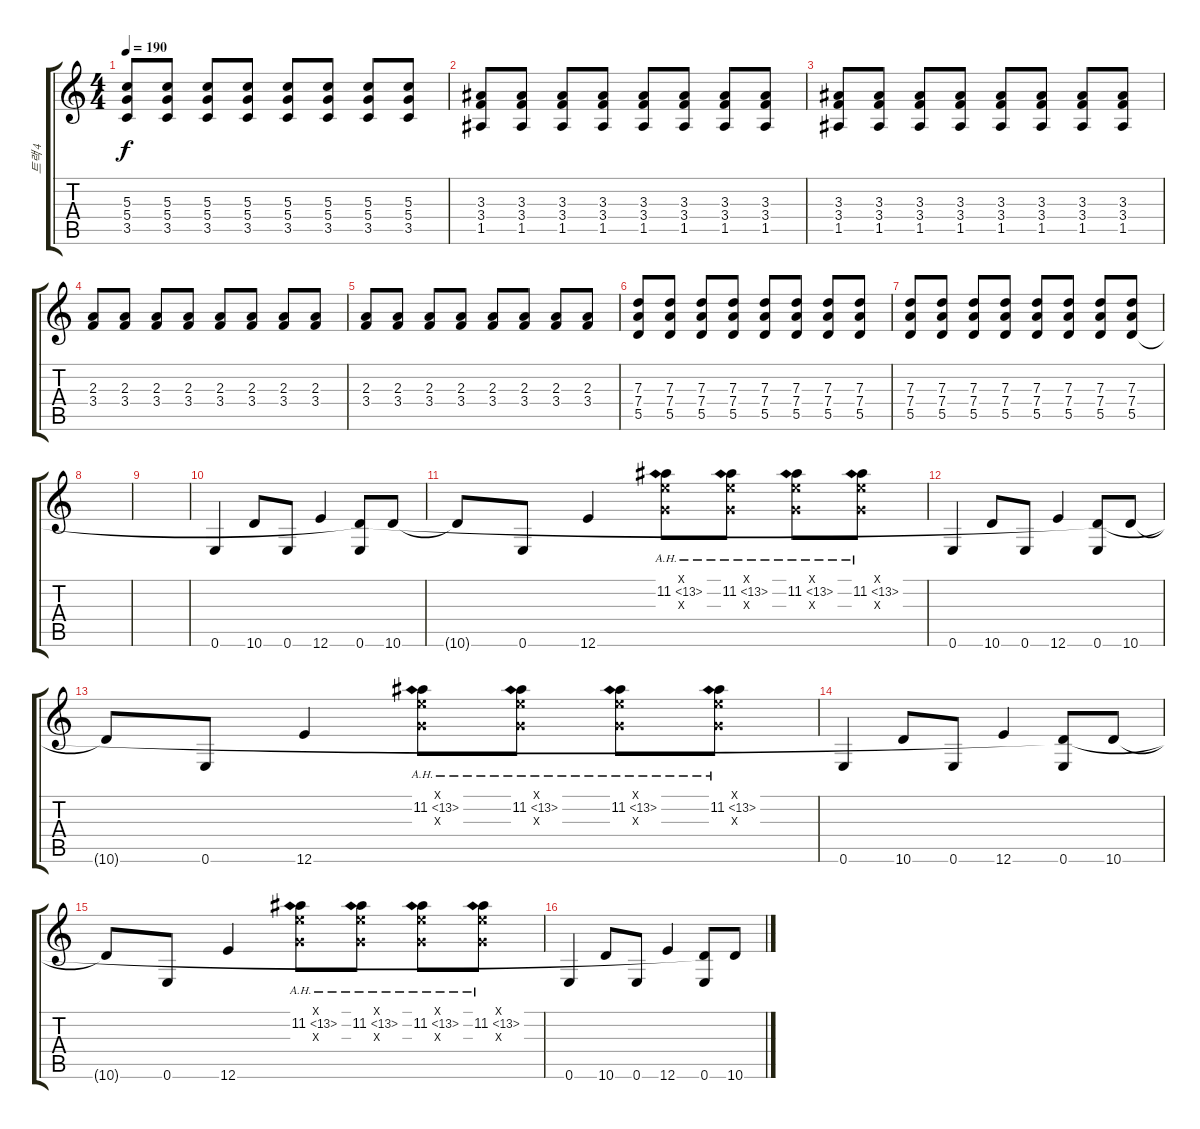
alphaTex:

\track ("트랙 4" "트랙 4") {instrument overdrivenguitar}
\staff {score tabs}
\tuning (E4 B3 G3 D3 A2 E2) {hide}
\ts (4 4)
\tempo 190
\clef g2
\ks c
(5.3 5.4 3.5).8{dy f} (5.3 5.4 3.5).8 (5.3 5.4 3.5).8 (5.3 5.4 3.5).8 (5.3 5.4 3.5).8 (5.3 5.4 3.5).8 (5.3 5.4 3.5).8 (5.3 5.4 3.5).8 |
(3.3 3.4 1.5).8{volume 11} (3.3 3.4 1.5).8 (3.3 3.4 1.5).8 (3.3 3.4 1.5).8 (3.3 3.4 1.5).8 (3.3 3.4 1.5).8 (3.3 3.4 1.5).8 (3.3 3.4 1.5).8 |
(3.3 3.4 1.5).8 (3.3 3.4 1.5).8 (3.3 3.4 1.5).8 (3.3 3.4 1.5).8 (3.3 3.4 1.5).8 (3.3 3.4 1.5).8 (3.3 3.4 1.5).8 (3.3 3.4 1.5).8 |
(2.3 3.4).8 (2.3 3.4).8 (2.3 3.4).8 (2.3 3.4).8 (2.3 3.4).8 (2.3 3.4).8 (2.3 3.4).8 (2.3 3.4).8 |
(2.3 3.4).8 (2.3 3.4).8 (2.3 3.4).8 (2.3 3.4).8 (2.3 3.4).8 (2.3 3.4).8 (2.3 3.4).8 (2.3 3.4).8 |
(7.3 7.4 5.5).8 (7.3 7.4 5.5).8 (7.3 7.4 5.5).8 (7.3 7.4 5.5).8 (7.3 7.4 5.5).8 (7.3 7.4 5.5).8 (7.3 7.4 5.5).8 (7.3 7.4 5.5).8 |
(7.3 7.4 5.5).8 (7.3 7.4 5.5).8 (7.3 7.4 5.5).8 (7.3 7.4 5.5).8 (7.3 7.4 5.5).8 (7.3 7.4 5.5).8 (7.3 7.4 5.5).8 (7.3 7.4 5.5).8 |
|
|
0.6.4 10.6.8 0.6.8 12.6.4 (5.5{t} 0.6).8 10.6.8 |
10.6{t}.8 0.6.8 12.6.4 (0.1{x} 11.2{ah 2} 0.3{x}).8 (0.1{x} 11.2{ah 2} 0.3{x}).8 (0.1{x} 11.2{ah 2} 0.3{x}).8 (0.1{x} 11.2{ah 2} 0.3{x}).8 |
0.6.4 10.6.8 0.6.8 12.6.4 (5.5{t} 0.6).8 10.6.8 |
10.6{t}.8 0.6.8 12.6.4 (0.1{x} 11.2{ah 2} 0.3{x}).8 (0.1{x} 11.2{ah 2} 0.3{x}).8 (0.1{x} 11.2{ah 2} 0.3{x}).8 (0.1{x} 11.2{ah 2} 0.3{x}).8 |
0.6.4 10.6.8 0.6.8 12.6.4 (5.5{t} 0.6).8 10.6.8 |
10.6{t}.8 0.6.8 12.6.4 (0.1{x} 11.2{ah 2} 0.3{x}).8 (0.1{x} 11.2{ah 2} 0.3{x}).8 (0.1{x} 11.2{ah 2} 0.3{x}).8 (0.1{x} 11.2{ah 2} 0.3{x}).8 |
0.6.4 10.6.8 0.6.8 12.6.4 (5.5{t} 0.6).8 10.6.8
